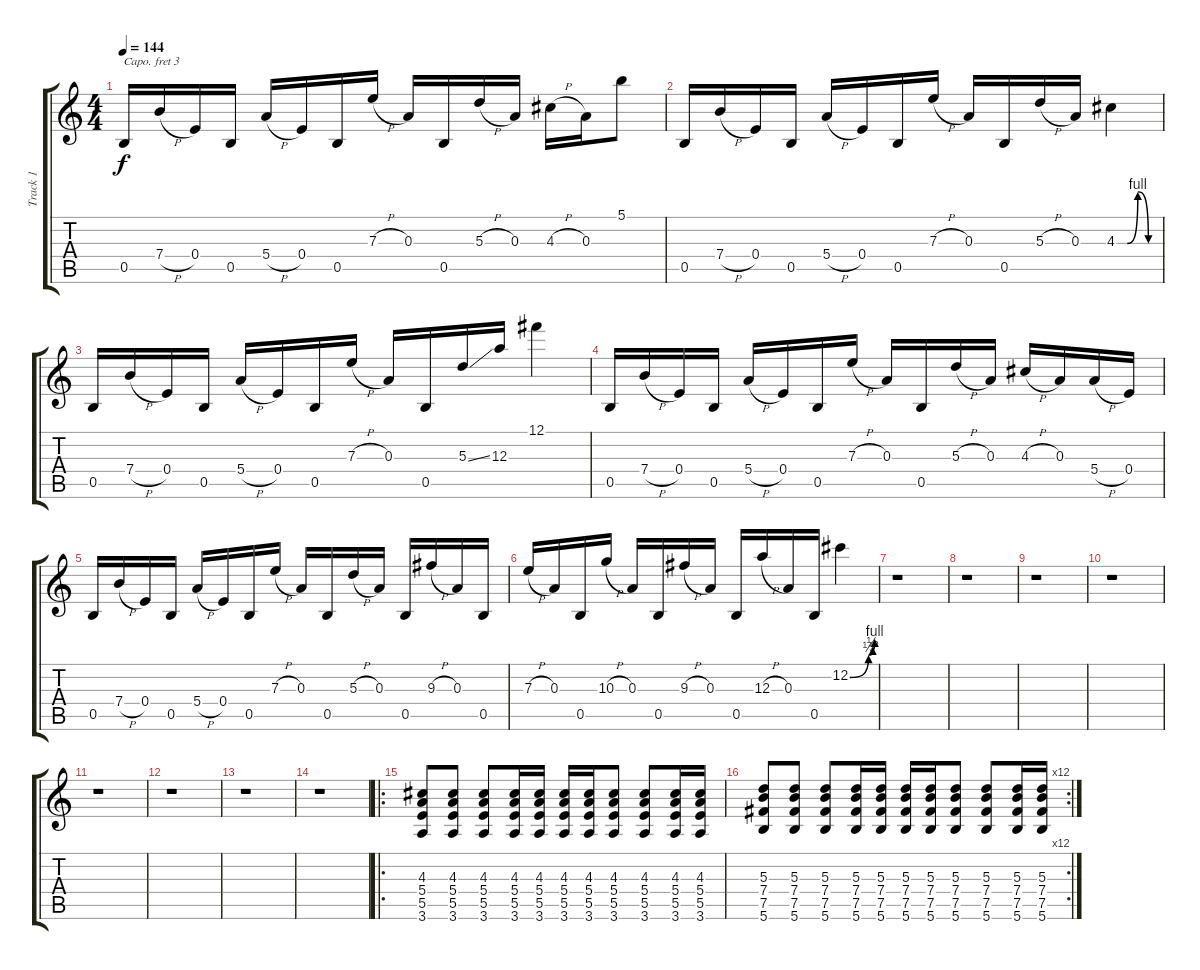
\track ("Track 1" "Track 1") {instrument acousticguitarsteel}
\staff {score tabs}
\capo 3
\tuning (Eb4 Bb3 Gb3 Db3 Ab2 Eb2) {hide}
\ts (4 4)
\tempo 144
\clef g2
\ks c
0.5.16{dy f} 7.4{h}.16 0.4.16 0.5.16 5.4{h}.16 0.4.16 0.5.16 7.3{h}.16 0.3.16 0.5.16 5.3{h}.16 0.3.16 4.3{h}.16 0.3.16 5.1.8 |
0.5.16 7.4{h}.16 0.4.16 0.5.16 5.4{h}.16 0.4.16 0.5.16 7.3{h}.16 0.3.16 0.5.16 5.3{h}.16 0.3.16 4.3{be (custom 0 0 15 0 30 4 45 0 60 0)}.4 |
0.5.16 7.4{h}.16 0.4.16 0.5.16 5.4{h}.16 0.4.16 0.5.16 7.3{h}.16 0.3.16 0.5.16 5.3{ss}.16 12.3.16 12.1.4 |
0.5.16 7.4{h}.16 0.4.16 0.5.16 5.4{h}.16 0.4.16 0.5.16 7.3{h}.16 0.3.16 0.5.16 5.3{h}.16 0.3.16 4.3{h}.16 0.3.16 5.4{h}.16 0.4.16 |
0.5.16 7.4{h}.16 0.4.16 0.5.16 5.4{h}.16 0.4.16 0.5.16 7.3{h}.16 0.3.16 0.5.16 5.3{h}.16 0.3.16 0.5.16 9.3{h}.16 0.3.16 0.5.16 |
7.3{h}.16 0.3.16 0.5.16 10.3{h}.16 0.3.16 0.5.16 9.3{h}.16 0.3.16 0.5.16 12.3{h}.16 0.3.16 0.5.16 12.2{be (custom 0 0 45 1 55 2 60 4)}.4 |
r.1 |
r.1 |
r.1 |
r.1 |
r.1 |
r.1 |
r.1 |
r.1 |
\ro
(4.3 5.4 5.5 3.6).8 (4.3 5.4 5.5 3.6).8 (4.3 5.4 5.5 3.6).8 (4.3 5.4 5.5 3.6).16 (4.3 5.4 5.5 3.6).16 (4.3 5.4 5.5 3.6).16 (4.3 5.4 5.5 3.6).16 (4.3 5.4 5.5 3.6).8 (4.3 5.4 5.5 3.6).8 (4.3 5.4 5.5 3.6).16 (4.3 5.4 5.5 3.6).16 |
\rc 12
(5.3 7.4 7.5 5.6).8 (5.3 7.4 7.5 5.6).8 (5.3 7.4 7.5 5.6).8 (5.3 7.4 7.5 5.6).16 (5.3 7.4 7.5 5.6).16 (5.3 7.4 7.5 5.6).16 (5.3 7.4 7.5 5.6).16 (5.3 7.4 7.5 5.6).8 (5.3 7.4 7.5 5.6).8 (5.3 7.4 7.5 5.6).16 (5.3 7.4 7.5 5.6).16
